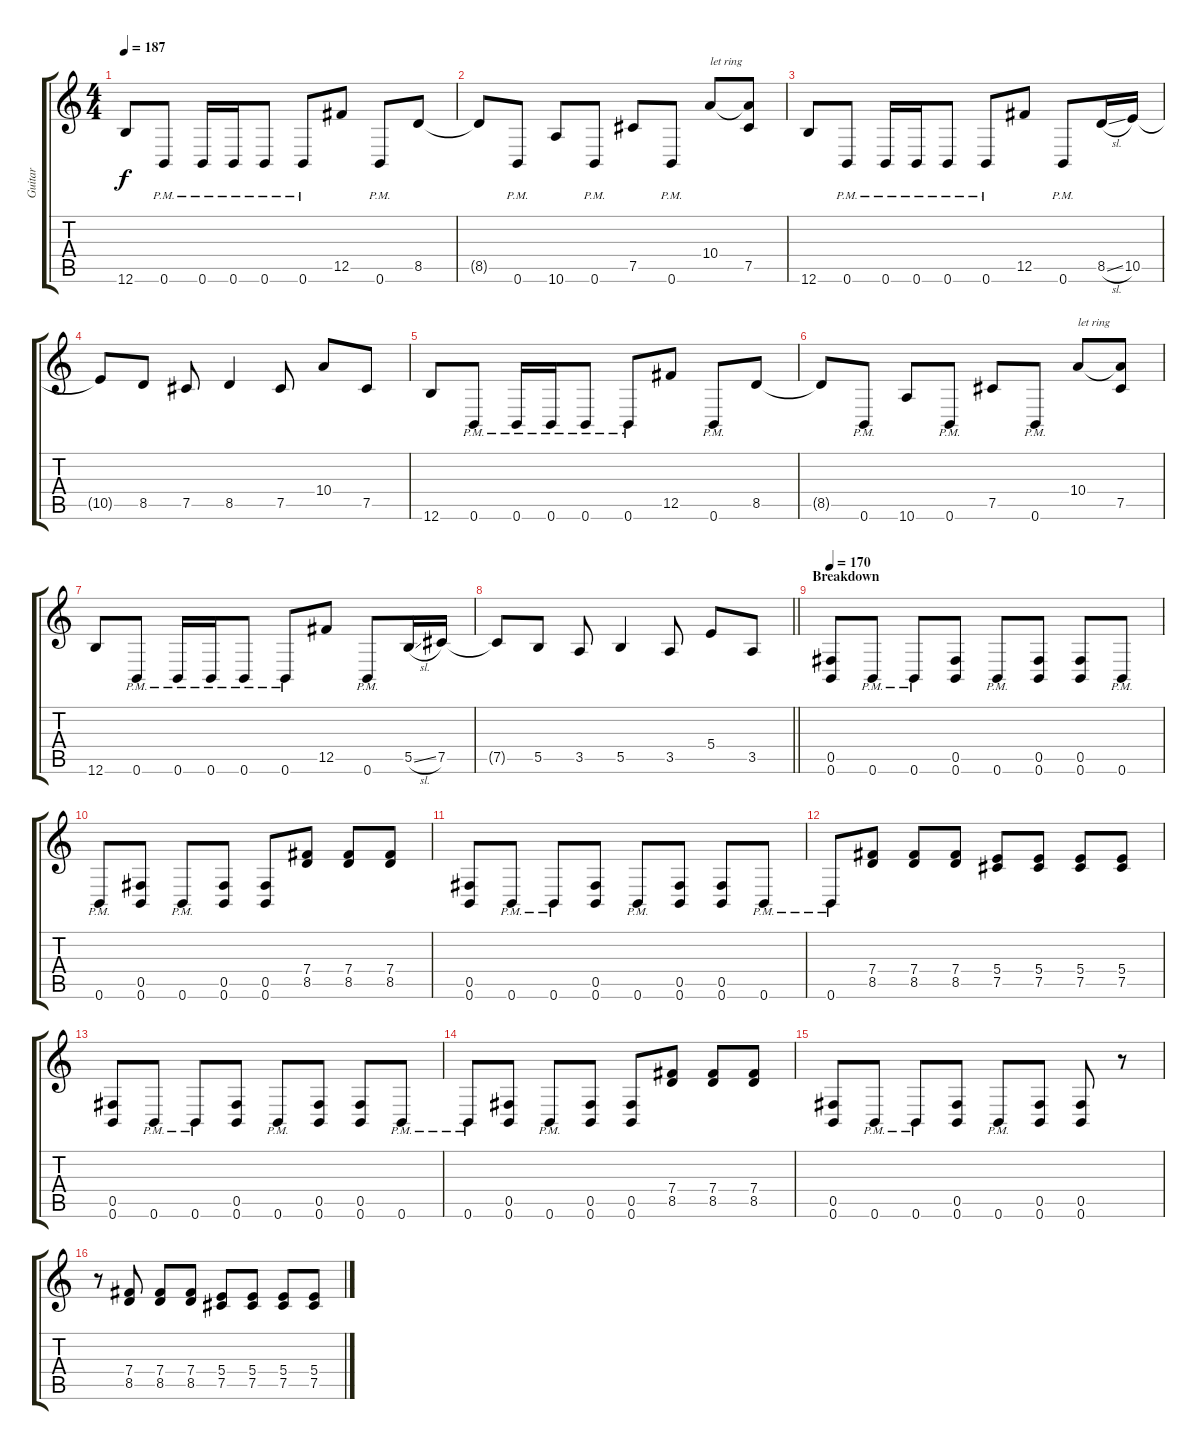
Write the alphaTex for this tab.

\track ("Guitar" "Guitar") {instrument distortionguitar}
\staff {score tabs}
\tuning (Db4 Ab3 E3 B2 Gb2 B1) {hide}
\ts (4 4)
\tempo 187
\clef g2
\ks c
12.6.8{dy f} 0.6{pm}.8 0.6{pm}.16 0.6{pm}.16 0.6{pm}.8 0.6{pm}.8 12.5.8 0.6{pm}.8 8.5.8 |
8.5{t}.8 0.6{pm}.8 10.6.8 0.6{pm}.8 7.5.8 0.6{pm}.8 10.4.8{txt "let ring"} (10.4{t} 7.5).8 |
12.6.8 0.6{pm}.8 0.6{pm}.16 0.6{pm}.16 0.6{pm}.8 0.6{pm}.8 12.5.8 0.6{pm}.8 8.5{sl}.16 10.5.16 |
10.5{t}.8 8.5.8 7.5.8 8.5.4 7.5.8 10.4.8 7.5.8 |
12.6.8 0.6{pm}.8 0.6{pm}.16 0.6{pm}.16 0.6{pm}.8 0.6{pm}.8 12.5.8 0.6{pm}.8 8.5.8 |
8.5{t}.8 0.6{pm}.8 10.6.8 0.6{pm}.8 7.5.8 0.6{pm}.8 10.4.8{txt "let ring"} (10.4{t} 7.5).8 |
12.6.8 0.6{pm}.8 0.6{pm}.16 0.6{pm}.16 0.6{pm}.8 0.6{pm}.8 12.5.8 0.6{pm}.8 5.5{sl}.16 7.5.16 |
\barLineRight lightlight
7.5{t}.8 5.5.8 3.5.8 5.5.4 3.5.8 5.4.8 3.5.8 |
\section ("" "Breakdown")
\tempo 170
(0.5 0.6).8 0.6{pm}.8 0.6{pm}.8 (0.5 0.6).8 0.6{pm}.8 (0.5 0.6).8 (0.5 0.6).8 0.6{pm}.8 |
0.6{pm}.8 (0.5 0.6).8 0.6{pm}.8 (0.5 0.6).8 (0.5 0.6).8 (7.4 8.5).8 (7.4 8.5).8 (7.4 8.5).8 |
(0.5 0.6).8 0.6{pm}.8 0.6{pm}.8 (0.5 0.6).8 0.6{pm}.8 (0.5 0.6).8 (0.5 0.6).8 0.6{pm}.8 |
0.6{pm}.8 (7.4 8.5).8 (7.4 8.5).8 (7.4 8.5).8 (5.4 7.5).8 (5.4 7.5).8 (5.4 7.5).8 (5.4 7.5).8 |
(0.5 0.6).8 0.6{pm}.8 0.6{pm}.8 (0.5 0.6).8 0.6{pm}.8 (0.5 0.6).8 (0.5 0.6).8 0.6{pm}.8 |
0.6{pm}.8 (0.5 0.6).8 0.6{pm}.8 (0.5 0.6).8 (0.5 0.6).8 (7.4 8.5).8 (7.4 8.5).8 (7.4 8.5).8 |
(0.5 0.6).8 0.6{pm}.8 0.6{pm}.8 (0.5 0.6).8 0.6{pm}.8 (0.5 0.6).8 (0.5 0.6).8 r.8 |
r.8 (7.4 8.5).8 (7.4 8.5).8 (7.4 8.5).8 (5.4 7.5).8 (5.4 7.5).8 (5.4 7.5).8 (5.4 7.5).8
